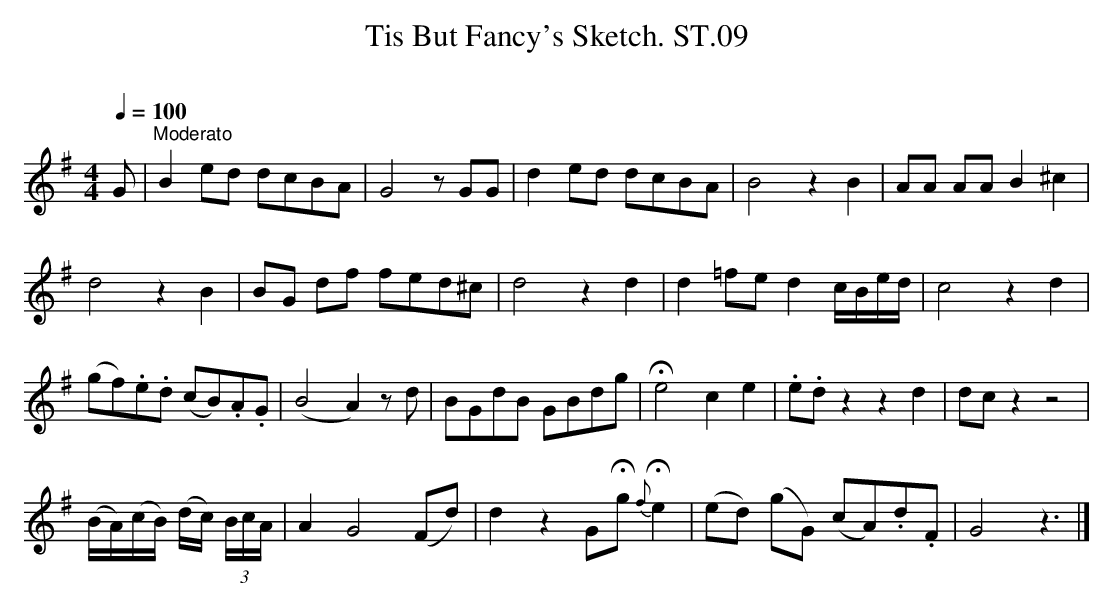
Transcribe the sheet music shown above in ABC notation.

X:1
T:Tis But Fancy's Sketch. ST.09
M:4/4
L:1/8
Q:1/4=100
O:
K:G
G|"^Moderato"B2ed dcBA|G4zGG|d2ed dcBA|B4z2B2|AA AA B2^c2|
d4z2B2|BG df fed^c|d4z2d2|d2=fed2c/2B/2e/2d/2|c4z2d2|
(gf).e.d (cB).A.G|(B4A2)zd|BGdB GBdg|He4c2e2|.e.dz2z2d2|\
dcz2z4|
(B/2A/2)(c/2B/2) (d/2c/2) (3B/2c/2A/2|\
A2G4(Fd)|d2z2GHg{f}He2|(ed) (gG) (cA).d.F|G4z3|]
